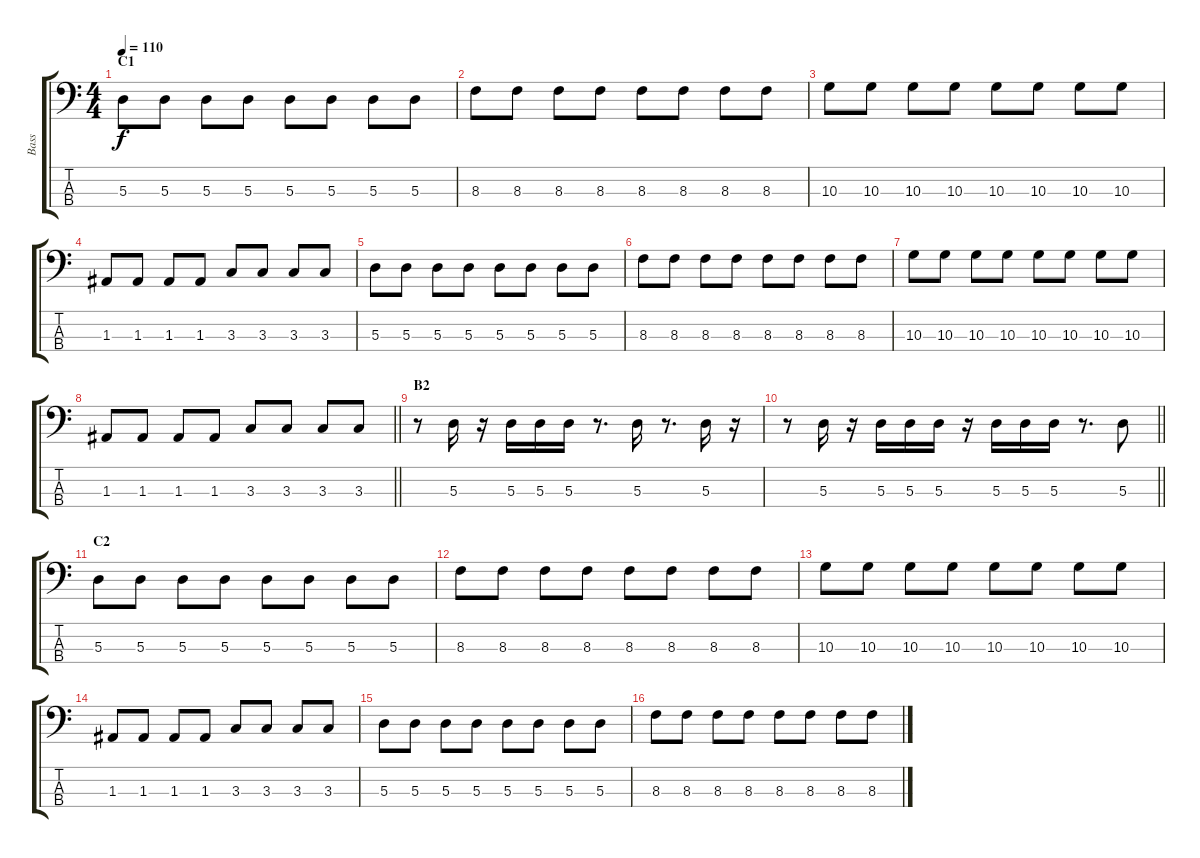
\track ("Bass" "Bass") {instrument electricbasspick}
\staff {score tabs}
\tuning (G2 D2 A1 E1) {hide}
\ts (4 4)
\section ("" "C1")
\tempo 110
\clef f4
\ks c
5.3.8{dy f} 5.3.8 5.3.8 5.3.8 5.3.8 5.3.8 5.3.8 5.3.8 |
8.3.8 8.3.8 8.3.8 8.3.8 8.3.8 8.3.8 8.3.8 8.3.8 |
10.3.8 10.3.8 10.3.8 10.3.8 10.3.8 10.3.8 10.3.8 10.3.8 |
1.3.8 1.3.8 1.3.8 1.3.8 3.3.8 3.3.8 3.3.8 3.3.8 |
5.3.8 5.3.8 5.3.8 5.3.8 5.3.8 5.3.8 5.3.8 5.3.8 |
8.3.8 8.3.8 8.3.8 8.3.8 8.3.8 8.3.8 8.3.8 8.3.8 |
10.3.8 10.3.8 10.3.8 10.3.8 10.3.8 10.3.8 10.3.8 10.3.8 |
\barLineRight lightlight
1.3.8 1.3.8 1.3.8 1.3.8 3.3.8 3.3.8 3.3.8 3.3.8 |
\section ("" "B2")
r.8 5.3.16 r.16 5.3.16 5.3.16 5.3.16 r.8{d} 5.3.16 r.8{d} 5.3.16 r.16 |
\barLineRight lightlight
r.8 5.3.16 r.16 5.3.16 5.3.16 5.3.16 r.16 5.3.16 5.3.16 5.3.16 r.8{d} 5.3.8 |
\section ("" "C2")
5.3.8 5.3.8 5.3.8 5.3.8 5.3.8 5.3.8 5.3.8 5.3.8 |
8.3.8 8.3.8 8.3.8 8.3.8 8.3.8 8.3.8 8.3.8 8.3.8 |
10.3.8 10.3.8 10.3.8 10.3.8 10.3.8 10.3.8 10.3.8 10.3.8 |
1.3.8 1.3.8 1.3.8 1.3.8 3.3.8 3.3.8 3.3.8 3.3.8 |
5.3.8 5.3.8 5.3.8 5.3.8 5.3.8 5.3.8 5.3.8 5.3.8 |
8.3.8 8.3.8 8.3.8 8.3.8 8.3.8 8.3.8 8.3.8 8.3.8
